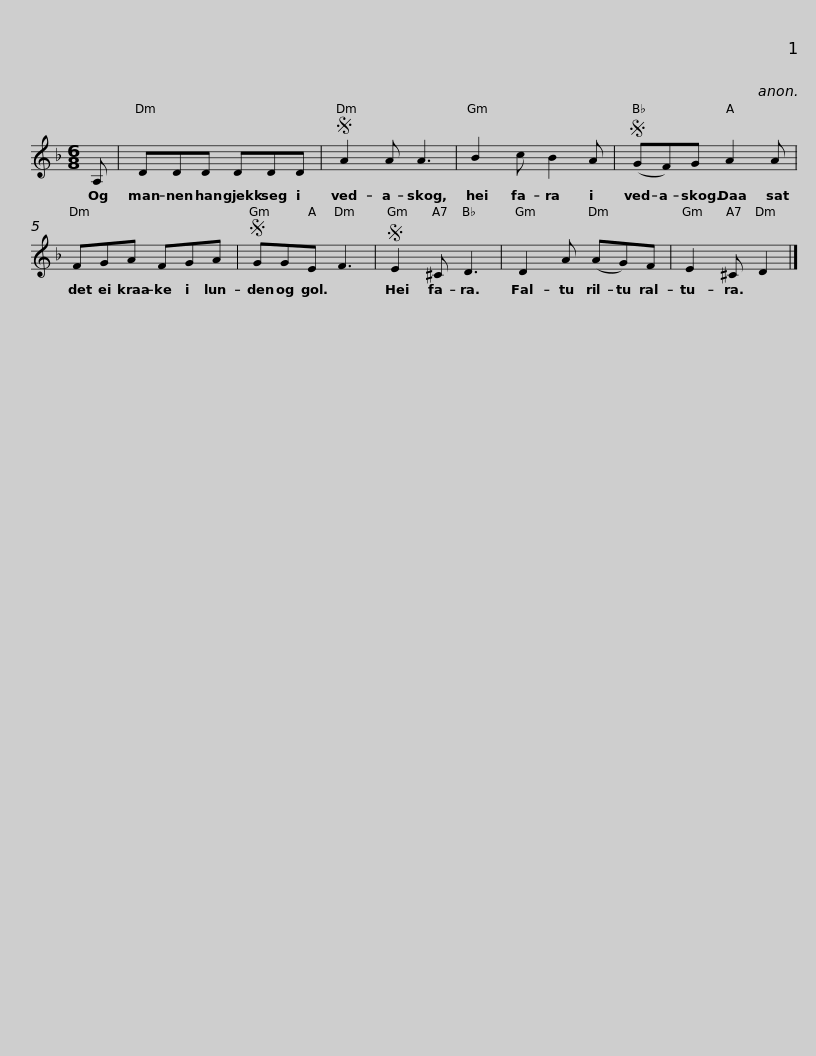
X:1
L:1/8
M:6/8
I:linebreak $
K:Dmin
V:1 treble
V:1
 A, | DDD DDD |S A2 A A3 | B2 c B2 A |S (GF)G A2 A | %5
 FGA FGA |$S GGE F3 |S E2 ^C D3 | D2 A (AG)F | E2 ^C D2 |] %10
